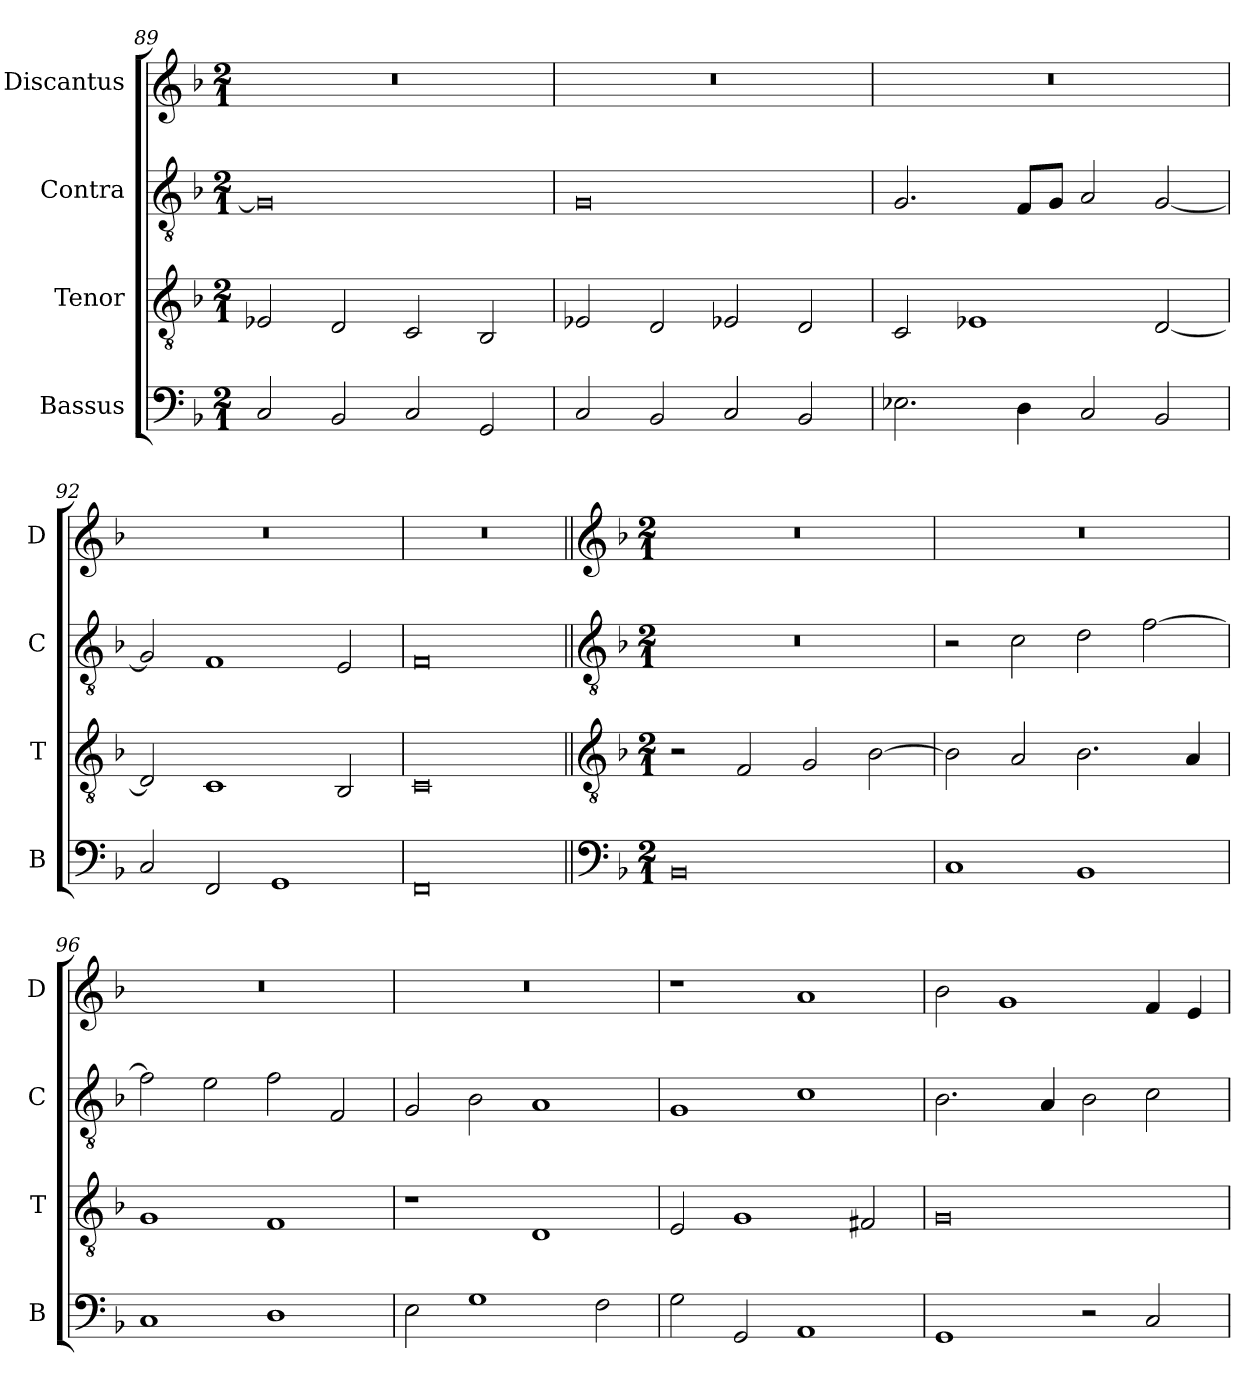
**kern	**kern	**kern	**kern
*part4	*part3	*part2	*part1
*staff4	*staff3	*staff2	*staff1
*I"Bassus	*I"Tenor	*I"Contra	*I"Discantus
*I'B	*I'T	*I'C	*I'D
*clefF4	*clefGv2	*clefGv2	*clefG2
*k[b-]	*k[b-]	*k[b-]	*k[b-]
*M2/1	*M2/1	*M2/1	*M2/1
=89	=89	=89	=89
2C/	2E-X/	0G]	0r
2BB-/	2D/	.	.
2C/	2C/	.	.
2GG/	2BB-/	.	.
=90	=90	=90	=90
2C/	2E-X/	0G	0r
2BB-/	2D/	.	.
2C/	2E-X/	.	.
2BB-/	2D/	.	.
=91	=91	=91	=91
2.E-X\	2C/	2.G/	0r
.	1E-X	.	.
4D\	.	8F/L	.
.	.	8G/J	.
2C/	.	2A/	.
2BB-/	[2D/	[2G/	.
=92	=92	=92	=92
2C/	2D/]	2G/]	0r
2FF/	1C	1F	.
1GG	.	.	.
.	2BB-/	2E/	.
=93	=93	=93	=93
0FF	0C	0F	0r
!!LO:LB:g=z
=94||	=94||	=94||	=94||
*clefF4	*clefGv2	*clefGv2	*clefG2
*k[b-]	*k[b-]	*k[b-]	*k[b-]
*M2/1	*M2/1	*M2/1	*M2/1
0BB-	2r	0r	0r
.	2F/	.	.
.	2G/	.	.
.	[2B-\	.	.
=95	=95	=95	=95
1C	2B-\]	2r	0r
.	2A/	2c\	.
1BB-	2.B-\	2d\	.
.	.	[2f\	.
.	4A/	.	.
=96	=96	=96	=96
1C	1G	2f\]	0r
.	.	2e\	.
1D	1F	2f\	.
.	.	2F/	.
=97	=97	=97	=97
2E\	1r	2G/	0r
1G	.	2B-\	.
.	1D	1A	.
2F\	.	.	.
=98	=98	=98	=98
2G\	2E/	1G	1r
2GG/	1G	.	.
1AA	.	1c	1a
.	2F#X/	.	.
=99	=99	=99	=99
1GG	0G	2.B-\	2b-\
.	.	.	1g
.	.	4A/	.
2r	.	2B-\	.
2C/	.	2c\	4f/
.	.	.	4e/
=	=	=	=
*-	*-	*-	*-
